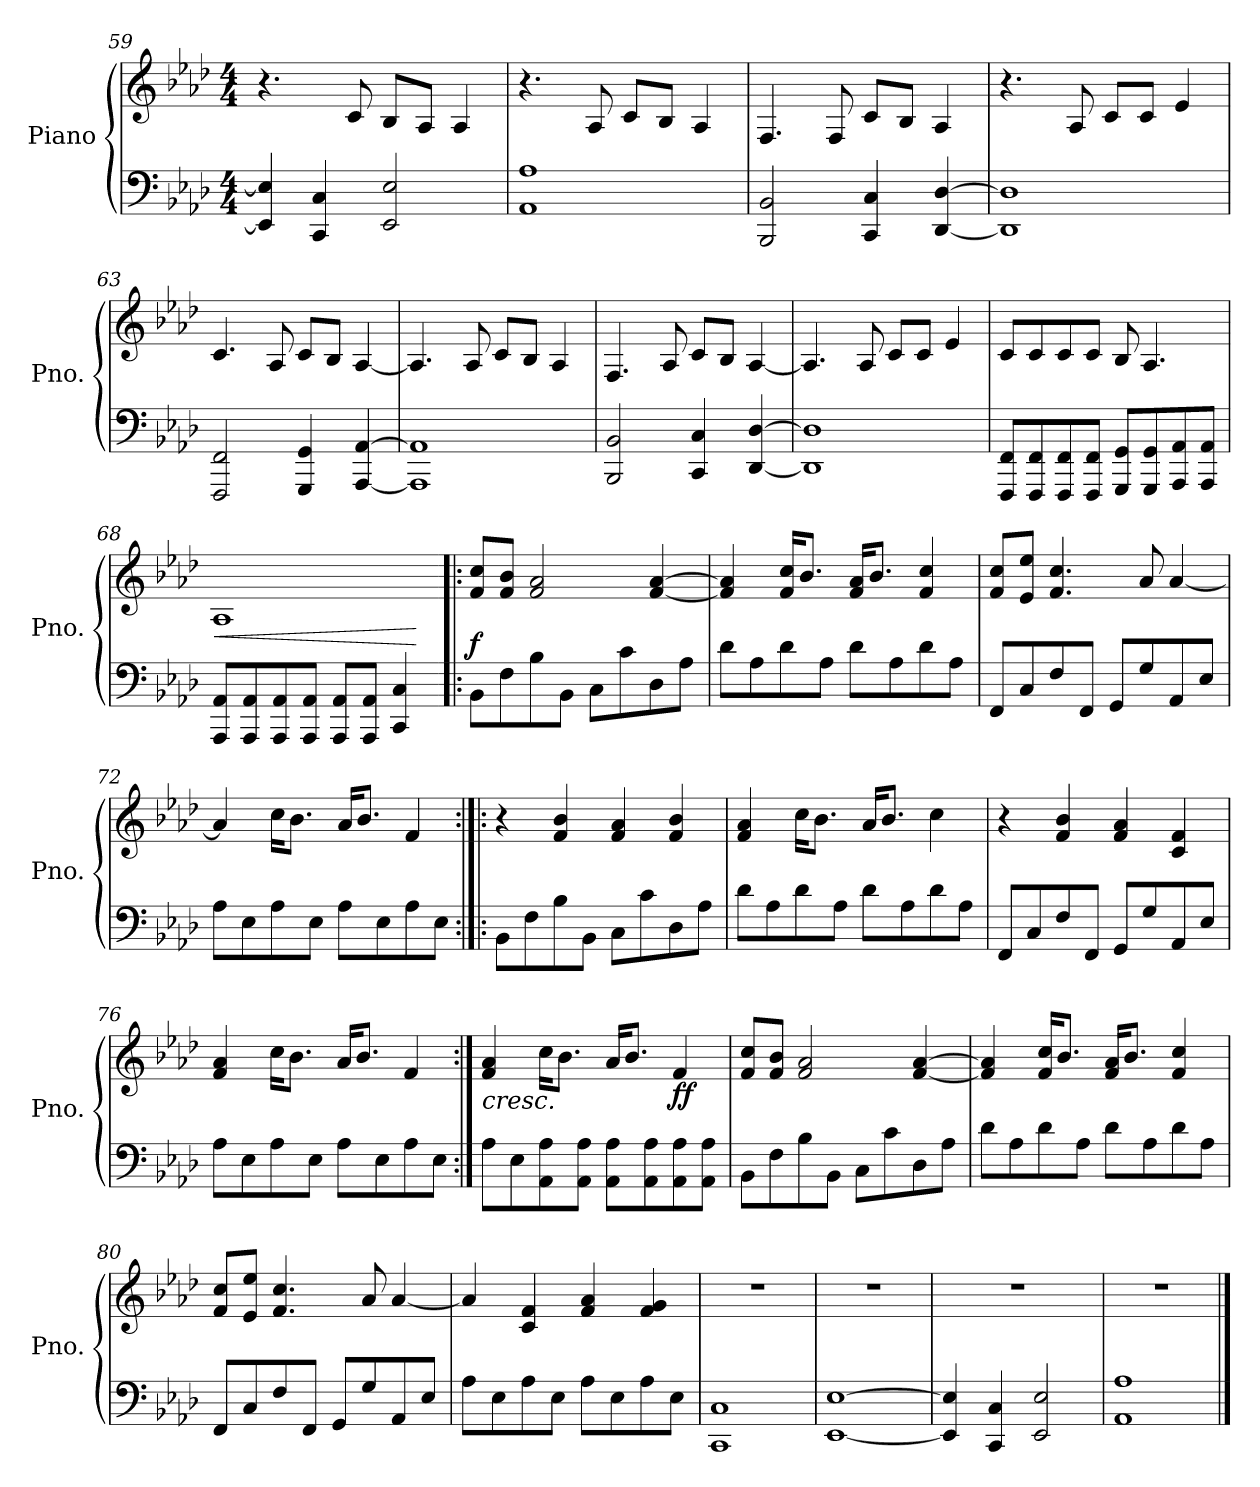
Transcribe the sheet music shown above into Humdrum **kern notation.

**kern	**kern	**dynam
*part1	*part1	*part1
*staff2	*staff1	*staff1/2
*I"Piano	*	*
*I'Pno.	*	*
*clefF4	*clefG2	*
*k[b-e-a-d-]	*k[b-e-a-d-]	*
*M4/4	*M4/4	*
=59	=59	=59
4EE-/] 4E-/]	4.r	.
4CC/ 4C/	.	.
.	8c/	.
2EE-/ 2E-/	8B-/L	.
.	8A-/J	.
.	4A-/	.
=60	=60	=60
1AA- 1A-	4.r	.
.	8A-/	.
.	8c/L	.
.	8B-/J	.
.	4A-/	.
=61	=61	=61
2BBB-/ 2BB-/	4.F/	.
.	8F/	.
4CC/ 4C/	8c/L	.
.	8B-/J	.
[4DD-/ [4D-/	4A-/	.
!!LO:LB:g=z
=62	=62	=62
1DD-] 1D-]	4.r	.
.	8A-/	.
.	8c/L	.
.	8c/J	.
.	4e-/	.
=63	=63	=63
2FFF/ 2FF/	4.c/	.
.	8A-/	.
4GGG/ 4GG/	8c/L	.
.	8B-/J	.
[4AAA-/ [4AA-/	[4A-/	.
=64	=64	=64
1AAA-] 1AA-]	4.A-/]	.
.	8A-/	.
.	8c/L	.
.	8B-/J	.
.	4A-/	.
=65	=65	=65
2BBB-/ 2BB-/	4.F/	.
.	8A-/	.
4CC/ 4C/	8c/L	.
.	8B-/J	.
[4DD-/ [4D-/	[4A-/	.
=66	=66	=66
1DD-] 1D-]	4.A-/]	.
.	8A-/	.
.	8c/L	.
.	8c/J	.
.	4e-/	.
!!LO:LB:g=z
=67	=67	=67
8FFF/ 8FF/L	8c/L	.
8FFF/ 8FF/	8c/	.
8FFF/ 8FF/	8c/	.
8FFF/ 8FF/J	8c/J	.
8GGG/ 8GG/L	8B-/	.
8GGG/ 8GG/	4.A-/	.
8AAA-/ 8AA-/	.	.
8AAA-/ 8AA-/J	.	.
=68	=68	=68
!	!	!LO:HP:b
8AAA-/ 8AA-/L	1A-	<
8AAA-/ 8AA-/	.	.
8AAA-/ 8AA-/	.	.
8AAA-/ 8AA-/J	.	.
8AAA-/ 8AA-/L	.	.
8AAA-/ 8AA-/J	.	.
4CC/ 4C/	.	.
.	.	[
=69!|:	=69!|:	=69!|:
!	!	!LO:DY:a=2
8BB-\L	8f/ 8cc/L	f
8F\	8f/ 8b-/J	.
8B-\	2f/ 2a-/	.
8BB-\J	.	.
8C\L	.	.
8c\	.	.
8D-\	[4f/ [4a-/	.
8A-\J	.	.
=70	=70	=70
8d-\L	4f/] 4a-/]	.
8A-\	.	.
8d-\	16f/ 16cc/KL	.
.	8.b-/J	.
8A-\J	.	.
8d-\L	16f/ 16a-/KL	.
.	8.b-/J	.
8A-\	.	.
8d-\	4f/ 4cc/	.
8A-\J	.	.
!!LO:LB:g=z
=71	=71	=71
8FF/L	8f/ 8cc/L	.
8C/	8e-/ 8ee-/J	.
8F/	4.f/ 4.cc/	.
8FF/J	.	.
8GG/L	.	.
8G/	8a-/	.
8AA-/	[4a-/	.
8E-/J	.	.
=72	=72	=72
8A-\L	4a-/]	.
8E-\	.	.
8A-\	16cc\KL	.
.	8.b-\J	.
8E-\J	.	.
8A-\L	16a-/KL	.
.	8.b-/J	.
8E-\	.	.
8A-\	4f/	.
8E-\J	.	.
=73:|!|:	=73:|!|:	=73:|!|:
8BB-\L	4r	.
8F\	.	.
8B-\	4f/ 4b-/	.
8BB-\J	.	.
8C\L	4f/ 4a-/	.
8c\	.	.
8D-\	4f/ 4b-/	.
8A-\J	.	.
=74	=74	=74
8d-\L	4f/ 4a-/	.
8A-\	.	.
8d-\	16cc\KL	.
.	8.b-\J	.
8A-\J	.	.
8d-\L	16a-/KL	.
.	8.b-/J	.
8A-\	.	.
8d-\	4cc\	.
8A-\J	.	.
!!LO:PB:g=z
=75	=75	=75
8FF/L	4r	.
8C/	.	.
8F/	4f/ 4b-/	.
8FF/J	.	.
8GG/L	4f/ 4a-/	.
8G/	.	.
8AA-/	4c/ 4f/	.
8E-/J	.	.
=76	=76	=76
8A-\L	4f/ 4a-/	.
8E-\	.	.
8A-\	16cc\KL	.
.	8.b-\J	.
8E-\J	.	.
8A-\L	16a-/KL	.
.	8.b-/J	.
8E-\	.	.
8A-\	4f/	.
8E-\J	.	.
=77:|!	=77:|!	=77:|!
!	!	!LO:HP:b
8A-\L	4f/ 4a-/	<
8E-\	.	.
8AA-\ 8A-\	16cc\KL	.
.	8.b-\J	.
8AA-\ 8A-\J	.	.
8AA-\ 8A-\L	16a-/KL	.
.	8.b-/J	.
8AA-\ 8A-\	.	.
!	!	!LO:DY:b
8AA-\ 8A-\	4f/	ff
8AA-\ 8A-\J	.	.
.	.	[
=78	=78	=78
8BB-\L	8f/ 8cc/L	.
8F\	8f/ 8b-/J	.
8B-\	2f/ 2a-/	.
8BB-\J	.	.
8C\L	.	.
8c\	.	.
8D-\	[4f/ [4a-/	.
8A-\J	.	.
!!LO:LB:g=z
=79	=79	=79
8d-\L	4f/] 4a-/]	.
8A-\	.	.
8d-\	16f/ 16cc/KL	.
.	8.b-/J	.
8A-\J	.	.
8d-\L	16f/ 16a-/KL	.
.	8.b-/J	.
8A-\	.	.
8d-\	4f/ 4cc/	.
8A-\J	.	.
=80	=80	=80
8FF/L	8f/ 8cc/L	.
8C/	8e-/ 8ee-/J	.
8F/	4.f/ 4.cc/	.
8FF/J	.	.
8GG/L	.	.
8G/	8a-/	.
8AA-/	[4a-/	.
8E-/J	.	.
=81	=81	=81
8A-\L	4a-/]	.
8E-\	.	.
8A-\	4c/ 4f/	.
8E-\J	.	.
8A-\L	4f/ 4a-/	.
8E-\	.	.
8A-\	4f/ 4g/	.
8E-\J	.	.
=82	=82	=82
1CC 1C	1r	.
=83	=83	=83
[1EE- [1E-	1r	.
=84	=84	=84
4EE-/] 4E-/]	1r	.
4CC/ 4C/	.	.
2EE-/ 2E-/	.	.
=85	=85	=85
1AA- 1A-	1r	.
==	==	==
*-	*-	*-
